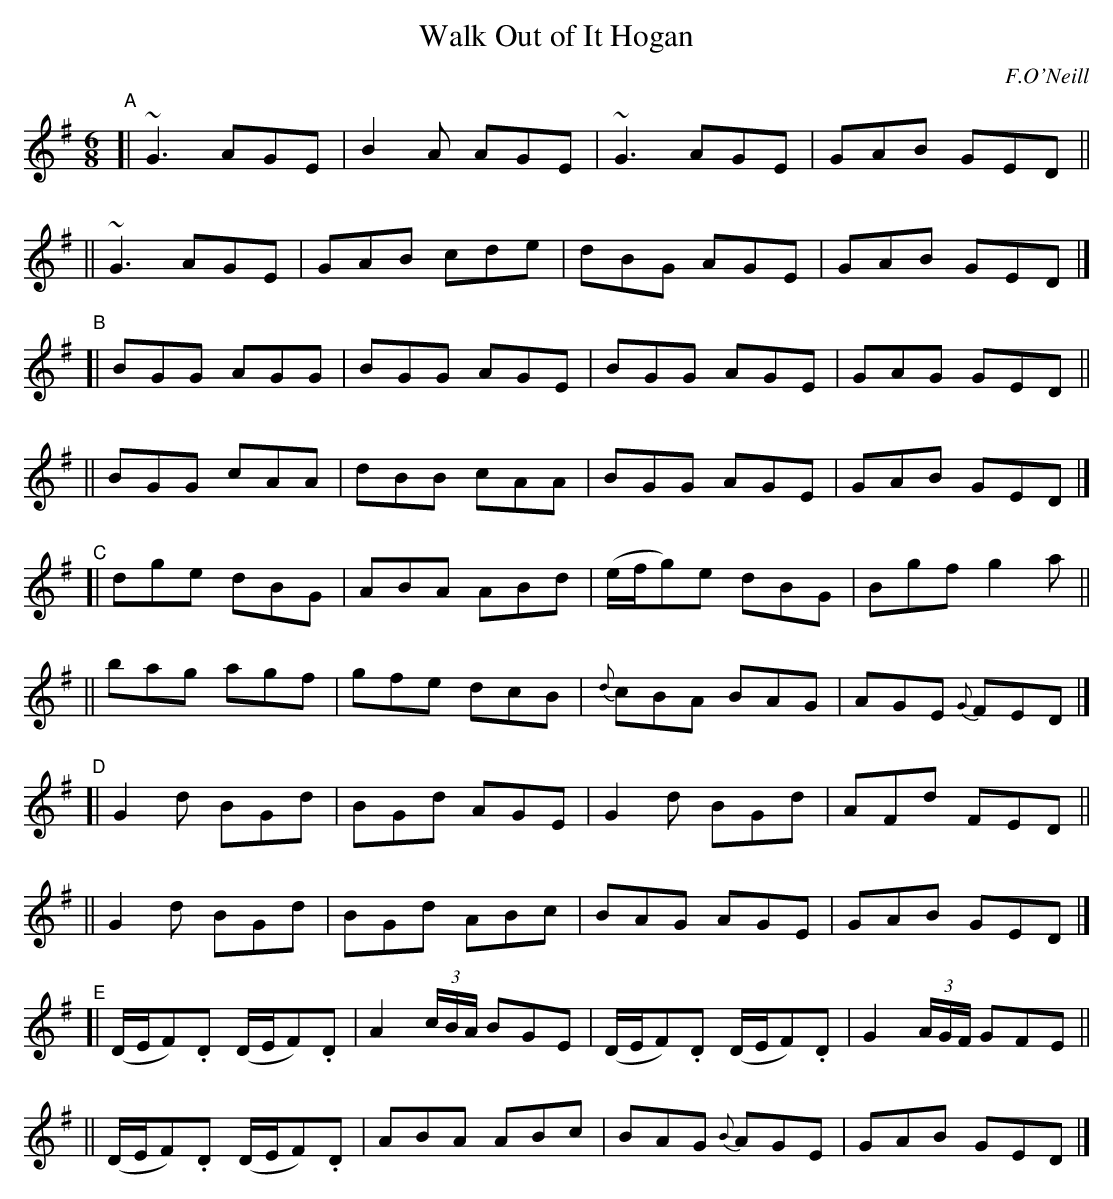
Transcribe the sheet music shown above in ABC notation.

X:1
T: Walk Out of It Hogan
O: F.O'Neill
M: 6/8
L: 1/8
K: G
"^A"\
[| ~G3 AGE | B2A AGE | ~G3 AGE | GAB GED ||
|| ~G3 AGE | GAB cde | dBG AGE | GAB GED |]
"^B"\
[| BGG AGG | BGG AGE | BGG AGE | GAG GED ||
|| BGG cAA | dBB cAA | BGG AGE | GAB GED |]
"^C"\
[| dge dBG | ABA ABd | (e/f/g)e dBG | Bgf g2a ||
|| bag agf | gfe dcB | {d}cBA BAG | AGE {G}FED |]
"^D"\
[| G2d BGd | BGd AGE | G2d BGd | AFd FED ||
|| G2d BGd | BGd ABc | BAG AGE | GAB GED |]
"^E"\
[| (D/E/F).D (D/E/F).D | A2(3c/B/A/ BGE | (D/E/F).D (D/E/F).D | G2(3A/G/F/ GFE ||
|| (D/E/F).D (D/E/F).D | ABA ABc | BAG {B}AGE | GAB GED |]
